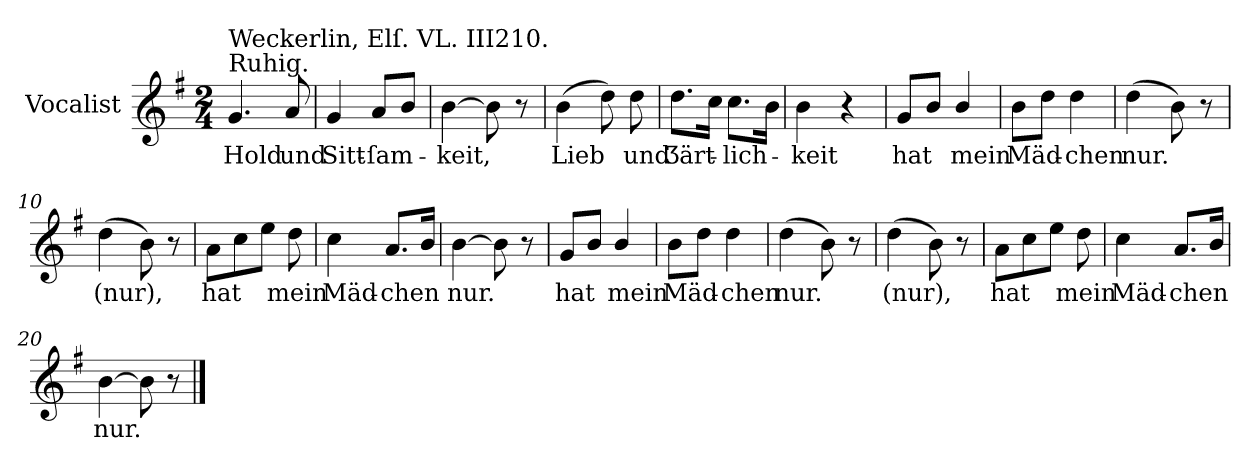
**kern	**text
*part1	*part1
*staff1	*staff1
*I"Vocalist	*
*k[f#]	*
*G:	*
*M2/4	*
=1	=1
!LO:TX:a:t=Ruhig.	!
!LO:TX:a:t=Weckerlin, Elſ. VL. III210.	!
4.g	Hold
8a	und
=2	=2
4g	Sitt-
8aL	-ſam-
8bJ	.
=3	=3
[4b	-keit,
8b]	.
8r	.
=4	=4
(4b	Lieb
8dd)	.
8dd	und
=5	=5
8.ddL	Ʒärt-
16ccJk	.
8.ccL	-lich-
16bJk	.
=6	=6
4b	-keit
4r	.
=7	=7
8gL	hat
8bJ	.
4b/	mein
=8	=8
8bL	Mäd-
8ddJ	.
4dd	-chen
=9	=9
(4dd	nur.
8b)	.
8r	.
=10	=10
(4dd	(nur),
8b)	.
8r	.
=11	=11
8aL	hat
8cc	.
8eeJ	.
8dd	mein
=12	=12
4cc	Mäd-
8.aL	-chen
16bJk	.
=13	=13
[4b	nur.
8b]	.
8r	.
=14	=14
8gL	hat
8bJ	.
4b/	mein
=15	=15
8bL	Mäd-
8ddJ	.
4dd	-chen
=16	=16
(4dd	nur.
8b)	.
8r	.
=17	=17
(4dd	(nur),
8b)	.
8r	.
=18	=18
8aL	hat
8cc	.
8eeJ	.
8dd	mein
=19	=19
4cc	Mäd-
8.aL	-chen
16bJk	.
=20	=20
[4b	nur.
8b]	.
8r	.
==	==
*-	*-
